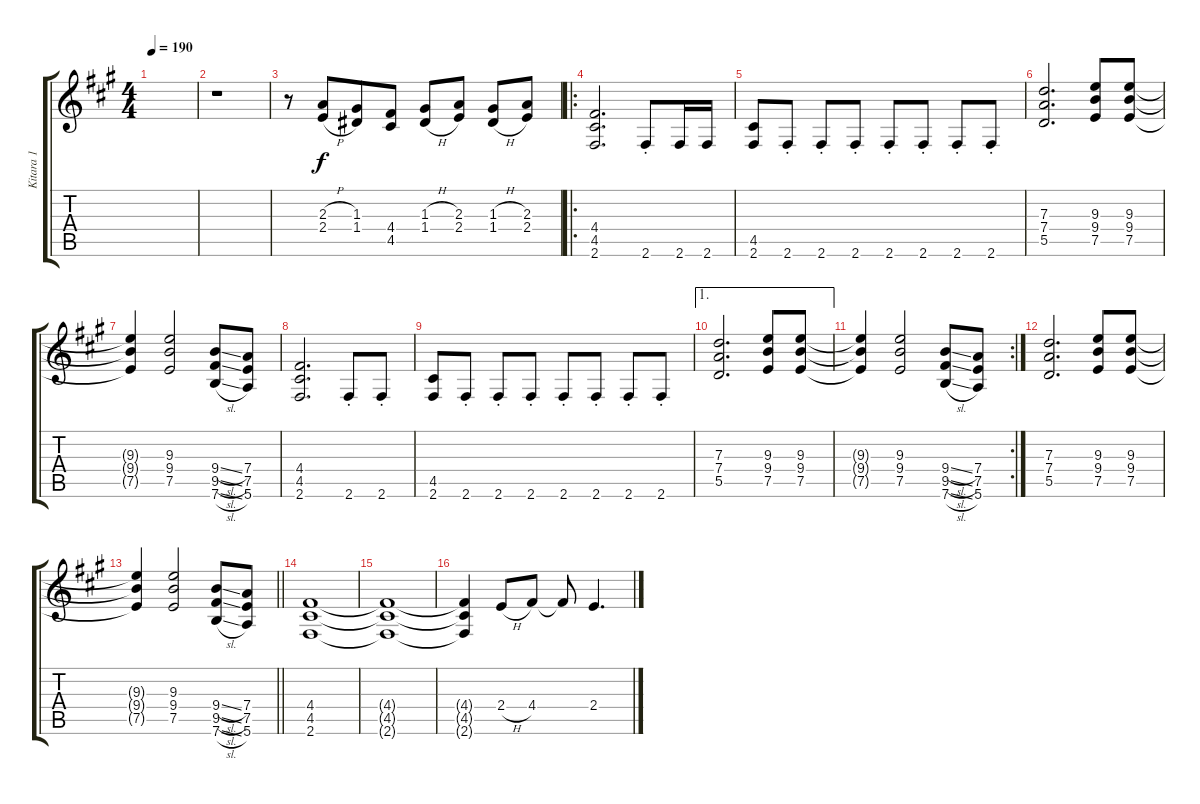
\track ("Kitara 1" "Kitara 1") {instrument distortionguitar}
\staff {score tabs}
\tuning (E4 B3 G3 D3 A2 E2) {hide}
\ts (4 4)
\tempo 190
\clef g2
\ks a
|
r.1 |
r.8 (2.3{h} 2.4{h}).8{beam merge} (1.3 1.4).8 (4.4 4.5).8 (1.3{h} 1.4{h}).8 (2.3 2.4).8 (1.3{h} 1.4{h}).8 (2.3 2.4).8 |
\ro
(4.4 4.5 2.6).2{d} 2.6{st}.8 2.6.16 2.6.16 |
(4.5 2.6).8 2.6{st}.8 2.6{st}.8 2.6{st}.8 2.6{st}.8 2.6{st}.8 2.6{st}.8 2.6{st}.8 |
(7.3 7.4 5.5).2{d} (9.3 9.4 7.5).8 (9.3 9.4 7.5).8 |
(9.3{t} 9.4{t} 7.5{t}).4 (9.3 9.4 7.5).2 (9.4{sl} 9.5{sl} 7.6{sl}).8 (7.4 7.5 5.6).8 |
(4.4 4.5 2.6).2{d} 2.6{st}.8 2.6{st}.8 |
(4.5 2.6).8 2.6{st}.8 2.6{st}.8 2.6{st}.8 2.6{st}.8 2.6{st}.8 2.6{st}.8 2.6{st}.8 |
\ae 1
(7.3 7.4 5.5).2{d} (9.3 9.4 7.5).8 (9.3 9.4 7.5).8 |
\rc 2
(9.3{t} 9.4{t} 7.5{t}).4 (9.3 9.4 7.5).2 (9.4{sl} 9.5{sl} 7.6{sl}).8 (7.4 7.5 5.6).8 |
(7.3 7.4 5.5).2{d} (9.3 9.4 7.5).8 (9.3 9.4 7.5).8 |
\barLineRight lightlight
(9.3{t} 9.4{t} 7.5{t}).4 (9.3 9.4 7.5).2 (9.4{sl} 9.5{sl} 7.6{sl}).8 (7.4 7.5 5.6).8 |
(4.4 4.5 2.6).1 |
(4.4{t} 4.5{t} 2.6{t}).1 |
(4.4{t} 4.5{t} 2.6{t}).4 2.4{h}.8 4.4.8 4.4{t}.8 2.4.4{d}
